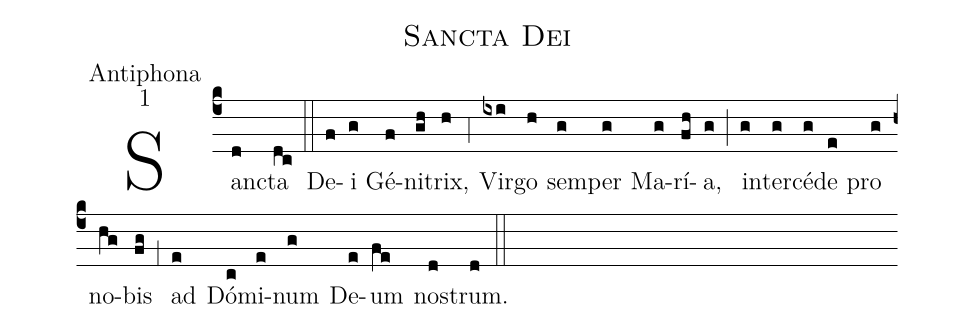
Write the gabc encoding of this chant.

name:Sancta Dei;
office-part:Antiphona;
mode:1;
%%
(c4) San(d)cta(dc) (::)
De(f)i(g) Gé(f)ni(gh)trix,(h) (,4) Vir(ixi)go(h) sem(g)per(g) Ma(g)rí(fh)a,(g) (;) in(g)ter(g)cé(g)de(e) pro(g) no(hg)bis(fg) (,1) ad(e) Dó(c)mi(e)num(g) De(e)um(fe) no(d)strum.(d) (::)
